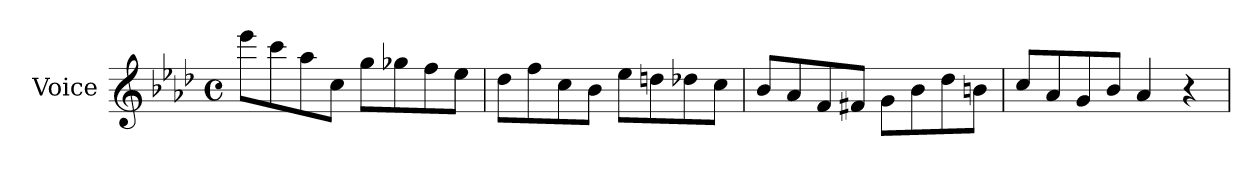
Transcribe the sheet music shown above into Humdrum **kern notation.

**kern
*part1
*staff1
*I"Voice
*I'Voice
*clefG2
*k[b-e-a-d-]
*M4/4
*met(c)
=1
8eee-\L
8ccc\
8aa-\
8cc\J
8gg\L
8gg-X\
8ff\
8ee-\J
=2
8dd-\L
8ff\
8cc\
8b-\J
8ee-\L
8ddn\
8dd-X\
8cc\J
=3
8b-/L
8a-/
8f/
8f#X/J
8g\L
8b-\
8dd-\
8bn\J
=4
8cc/L
8a-/
8g/
8b-/J
4a-/
4r
=
*-
